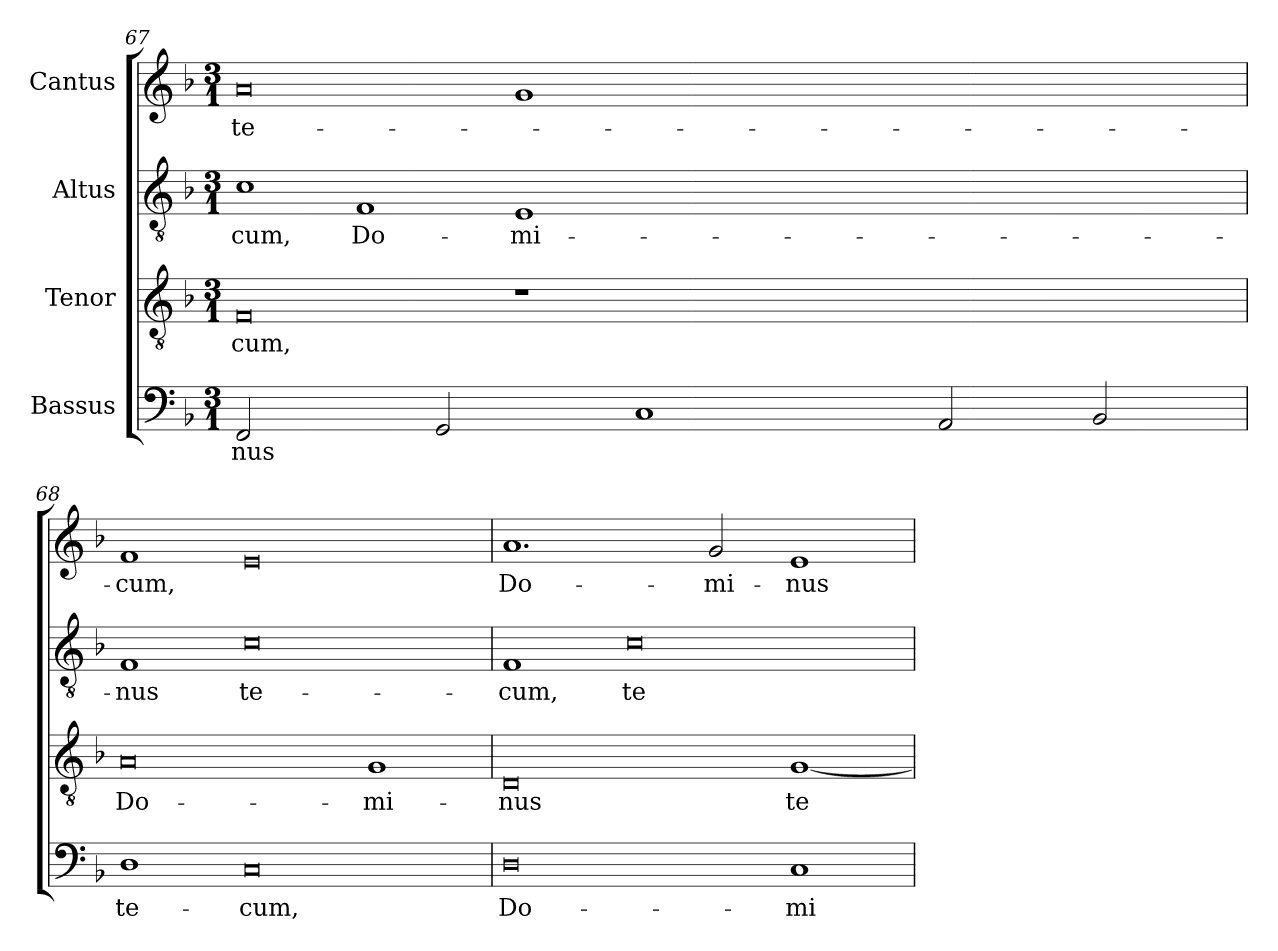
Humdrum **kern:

**kern	**text	**kern	**text	**kern	**text	**kern	**text
*part4	*part4	*part3	*part3	*part2	*part2	*part1	*part1
*staff4	*staff4	*staff3	*staff3	*staff2	*staff2	*staff1	*staff1
*I"Bassus	*	*I"Tenor	*	*I"Altus	*	*I"Cantus	*
!!LO:LB:g=z
*clefF4	*	*clefGv2	*	*clefGv2	*	*clefG2	*
*k[b-]	*	*k[b-]	*	*k[b-]	*	*k[b-]	*
*F:	*	*F:	*	*F:	*	*F:	*
*M3/1	*	*M3/1	*	*M3/1	*	*M3/1	*
=67	=67	=67	=67	=67	=67	=67	=67
!LO:N:vis=2	!LO:LY:b	!	!LO:LY:b:cj	!	!LO:LY:b:cj	!	!LO:LY:b:cj
1.FF/	-nus	0F	-cum,	1c	-cum,	0a	te-
!	!	!	!	!	!LO:LY:b:cj	!	!
.	.	.	.	1F	Do-	.	.
!LO:N:vis=2	!	!	!	!	!	!	!
1.GG/	.	.	.	.	.	.	.
!	!	!LO:N:vis=1	!	!	!LO:LY:b:cj	!	!
.	.	0.r	.	1E	-mi-	1g	.
!LO:N:vis=1	!	!	!	!	!	!	!
0.C	.	.	.	00.ryy	.	00.ryy	.
.	.	00ryy	.	.	.	.	.
!LO:N:vis=2	!	!	!	!	!	!	!
1.AA/	.	.	.	.	.	.	.
!LO:N:vis=2	!	!	!	!	!	!	!
1.BB-/	.	.	.	.	.	.	.
=68	=68	=68	=68	=68	=68	=68	=68
!	!LO:LY:b:cj	!	!LO:LY:b:cj	!	!LO:LY:b:cj	!	!LO:LY:b
1D	te-	0A	Do-	1F	-nus	1f	-cum,
!	!LO:LY:b:cj	!	!	!	!LO:LY:b:rj	!	!
0C	-cum,	.	.	0c	te-	0e	.
!	!	!	!LO:LY:b:cj	!	!	!	!
.	.	1G	-mi-	.	.	.	.
=69	=69	=69	=69	=69	=69	=69	=69
!	!LO:LY:b:cj	!	!LO:LY:b:cj	!	!LO:LY:b:cj	!	!LO:LY:b:cj
0D	Do-	0D	-nus	1F	-cum,	1.a	Do-
!	!	!	!	!	!LO:LY:b:cj	!	!
.	.	.	.	0c	te-	.	.
!	!	!	!	!	!	!	!LO:LY:b:cj
.	.	.	.	.	.	2g/	-mi-
!	!LO:LY:b:cj	!	!LO:LY:b:cj	!	!	!	!LO:LY:b:cj
1C	-mi-	[<1G	te-	.	.	1e	-nus
=	=	=	=	=	=	=	=
*-	*-	*-	*-	*-	*-	*-	*-
